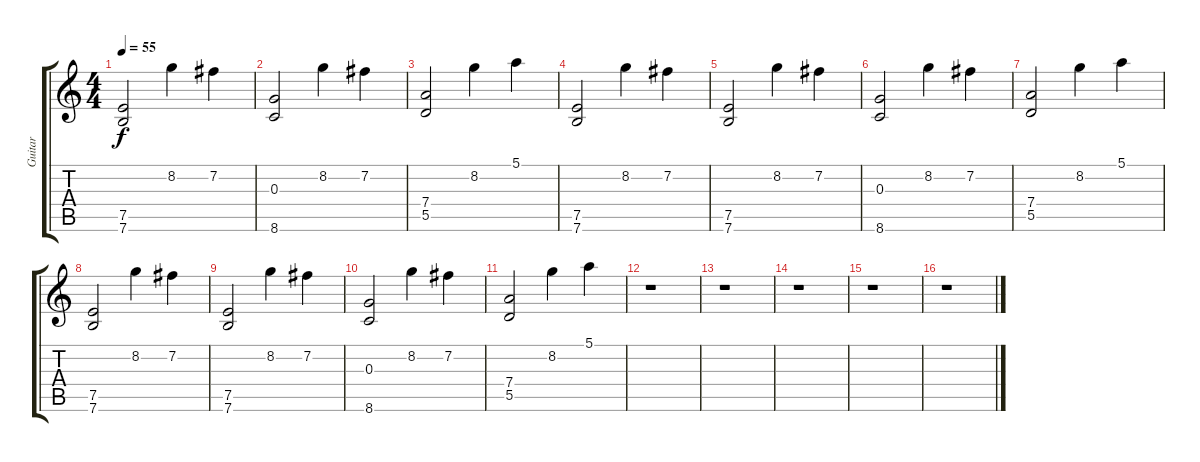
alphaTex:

\track ("Guitar" "Guitar") {instrument overdrivenguitar}
\staff {score tabs}
\tuning (E4 B3 G3 D3 A2 E2) {hide}
\ts (4 4)
\tempo 55
\clef g2
\ks c
(7.5 7.6).2{dy f} 8.2.4 7.2.4 |
(0.3 8.6).2 8.2.4 7.2.4 |
(7.4 5.5).2 8.2.4 5.1.4 |
(7.5 7.6).2 8.2.4 7.2.4 |
(7.5 7.6).2 8.2.4 7.2.4 |
(0.3 8.6).2 8.2.4 7.2.4 |
(7.4 5.5).2 8.2.4 5.1.4 |
(7.5 7.6).2 8.2.4 7.2.4 |
(7.5 7.6).2 8.2.4 7.2.4 |
(0.3 8.6).2 8.2.4 7.2.4 |
(7.4 5.5).2 8.2.4 5.1.4 |
r.1 |
r.1 |
r.1 |
r.1 |
r.1
